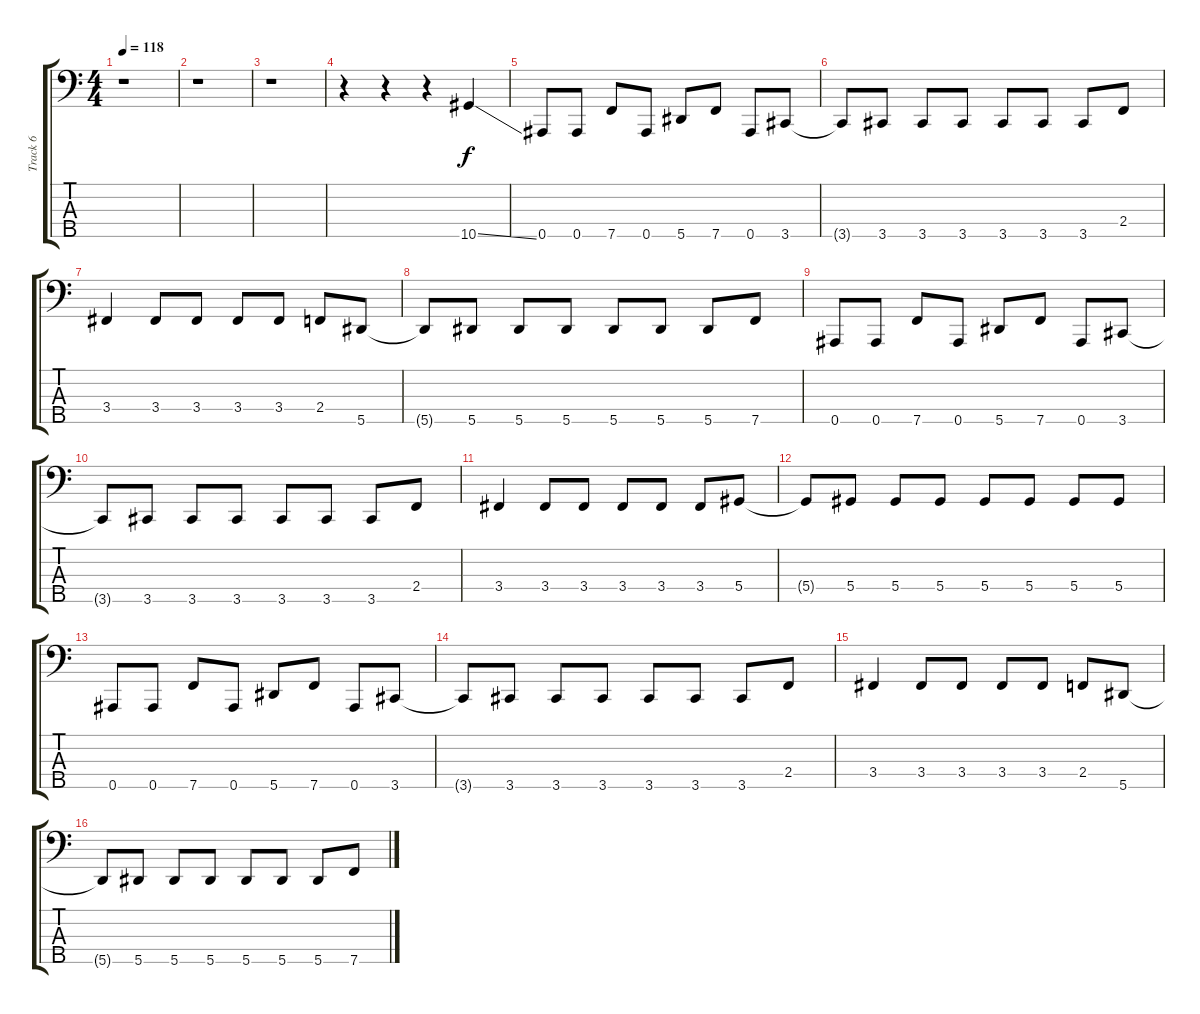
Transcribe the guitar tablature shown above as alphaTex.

\track ("Track 6" "Track 6") {instrument electricbassfinger}
\staff {score tabs}
\tuning (Gb2 Db2 Ab1 Eb1 Bb0) {hide}
\ts (4 4)
\tempo 118
\clef f4
\ks c
r.1{dy f} |
r.1 |
r.1 |
r.4 r.4 r.4 10.5{ss}.4 |
0.5.8 0.5.8 7.5.8 0.5.8 5.5.8 7.5.8 0.5.8 3.5.8 |
3.5{t}.8 3.5.8 3.5.8 3.5.8 3.5.8 3.5.8 3.5.8 2.4.8 |
3.4.4 3.4.8 3.4.8 3.4.8 3.4.8 2.4.8 5.5.8 |
5.5{t}.8 5.5.8 5.5.8 5.5.8 5.5.8 5.5.8 5.5.8 7.5.8 |
0.5.8 0.5.8 7.5.8 0.5.8 5.5.8 7.5.8 0.5.8 3.5.8 |
3.5{t}.8 3.5.8 3.5.8 3.5.8 3.5.8 3.5.8 3.5.8 2.4.8 |
3.4.4 3.4.8 3.4.8 3.4.8 3.4.8 3.4.8 5.4.8 |
5.4{t}.8 5.4.8 5.4.8 5.4.8 5.4.8 5.4.8 5.4.8 5.4.8 |
0.5.8 0.5.8 7.5.8 0.5.8 5.5.8 7.5.8 0.5.8 3.5.8 |
3.5{t}.8 3.5.8 3.5.8 3.5.8 3.5.8 3.5.8 3.5.8 2.4.8 |
3.4.4 3.4.8 3.4.8 3.4.8 3.4.8 2.4.8 5.5.8 |
5.5{t}.8 5.5.8 5.5.8 5.5.8 5.5.8 5.5.8 5.5.8 7.5.8
